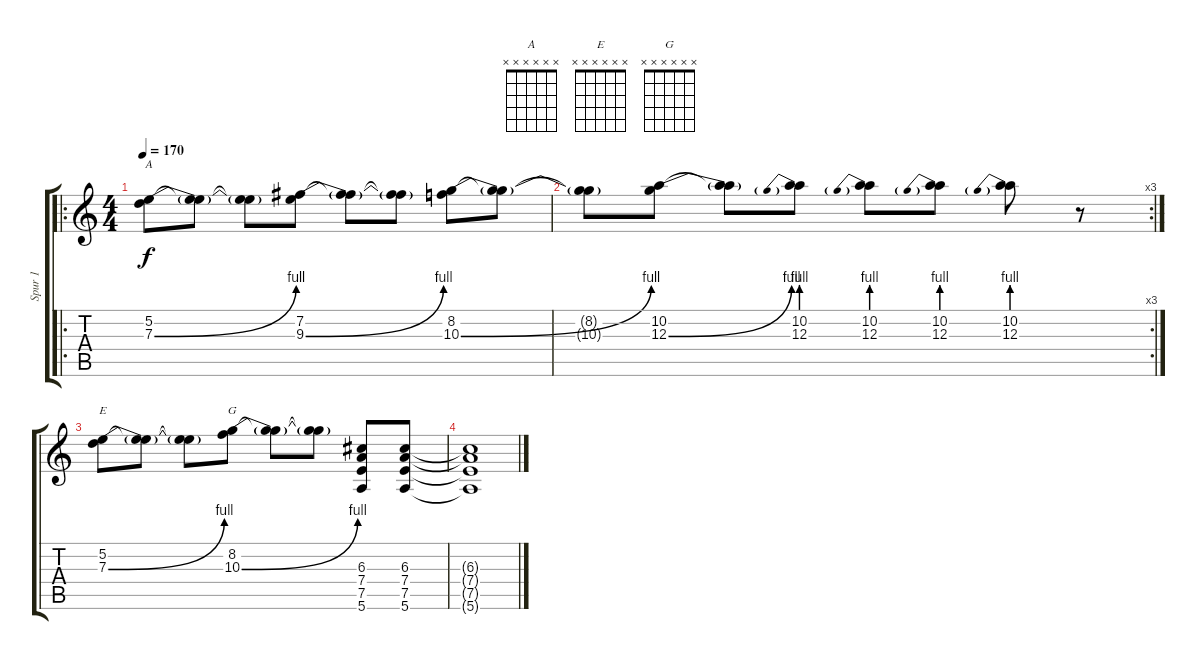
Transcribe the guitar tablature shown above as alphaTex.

\track ("Spur 1" "Spur 1") {instrument overdrivenguitar}
\staff {score tabs}
\tuning (E4 B3 G3 D3 A2 E2) {hide}
\chord ("A" x x x x x x)
\chord ("E" x x x x x x)
\chord ("G" x x x x x x)
\ro
\ts (4 4)
\tempo 170
\clef g2
\ks c
(5.2 7.3{be (bend 0 0 60 4)}).8{ch "A" dy f} (5.2{t} 7.3{t}).8 (5.2{t} 7.3{t}).8 (7.2 9.3{be (bend 0 0 60 4)}).8 (7.2{t} 9.3{t}).8 (7.2{t} 9.3{t}).8 (8.2 10.3{be (bend 0 0 60 4)}).8 (8.2{t} 10.3{t}).8 |
\rc 3
(8.2{t} 10.3{t}).8 (10.2 12.3{be (bend 0 0 60 4)}).8 (10.2{t} 12.3{t}).8 (10.2 12.3{be (prebend 0 4 60 4)}).8 (10.2 12.3{be (prebend 0 4 60 4)}).8 (10.2 12.3{be (prebend 0 4 60 4)}).8 (10.2 12.3{be (prebend 0 4 60 4)}).8 r.8 |
(5.2 7.3{be (bend 0 0 60 4)}).8{ch "E"} (5.2{t} 7.3{t}).8 (5.2{t} 7.3{t}).8 (8.2 10.3{be (bend 0 0 60 4)}).8{ch "G"} (8.2{t} 10.3{t}).8 (8.2{t} 10.3{t}).8 (6.3 7.4 7.5 5.6).8 (6.3 7.4 7.5 5.6).8 |
(6.3{t} 7.4{t} 7.5{t} 5.6{t}).1
